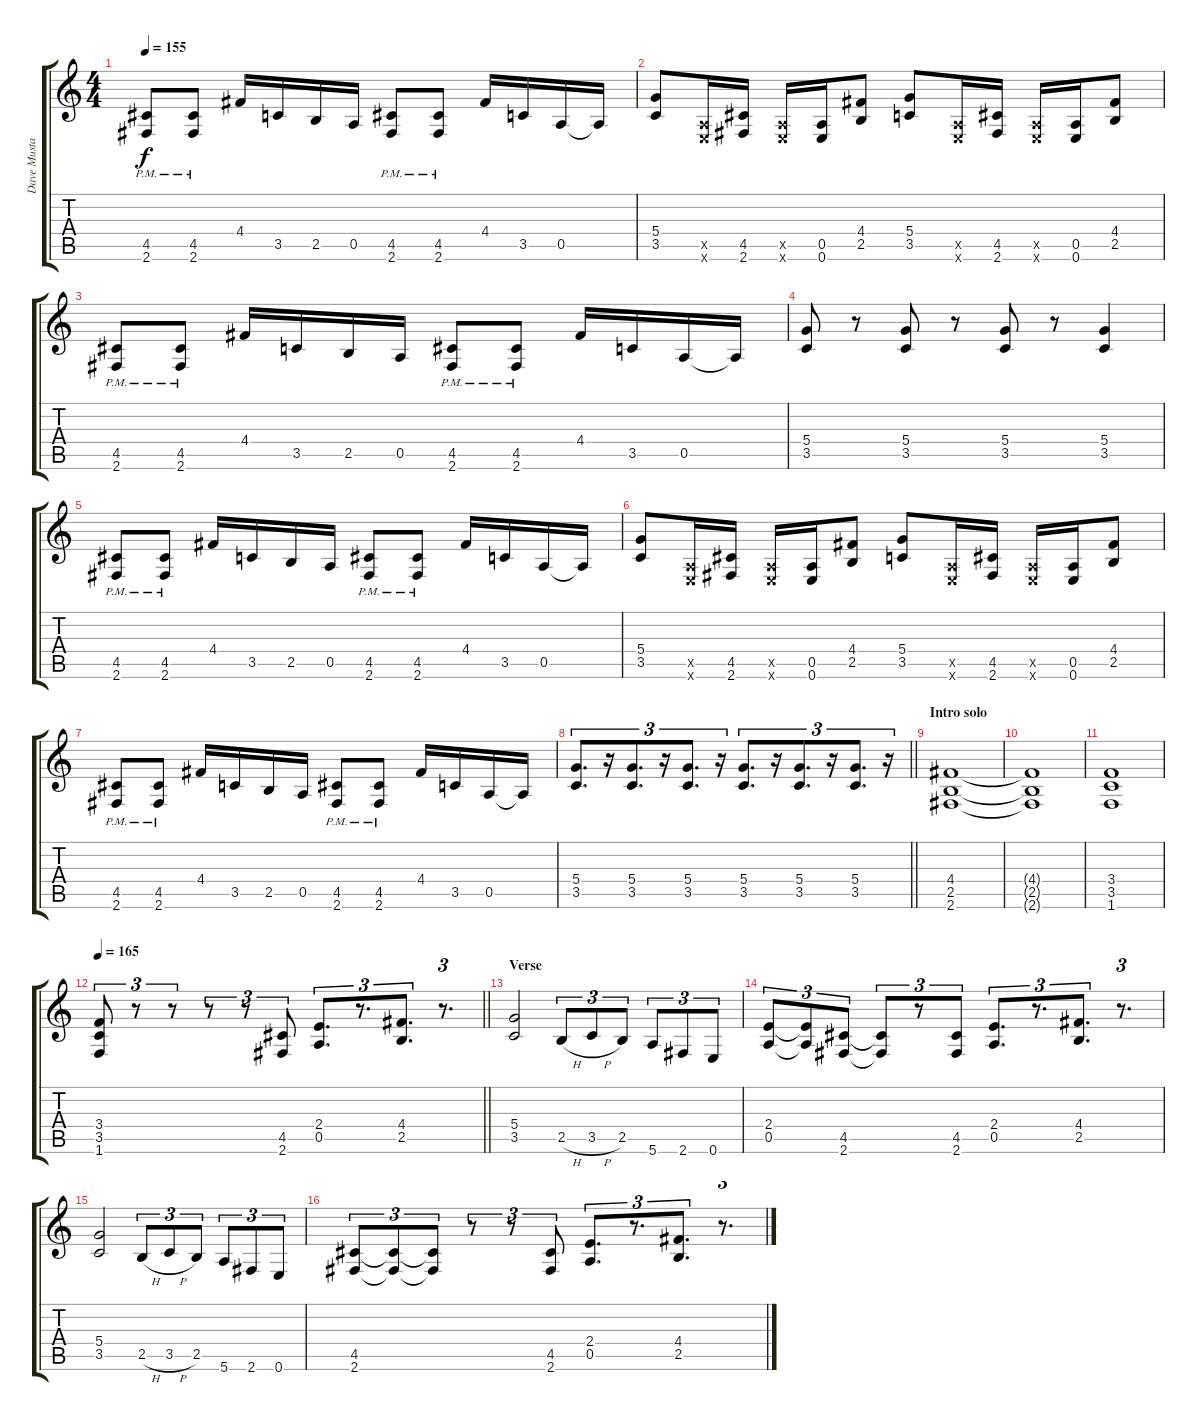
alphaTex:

\track ("Dave Mustaine" "Dave Musta") {instrument distortionguitar}
\staff {score tabs}
\tuning (E4 B3 G3 D3 A2 E2) {hide}
\ts (4 4)
\tempo 155
\clef g2
\ks c
(4.5{pm} 2.6{pm}).8{dy f} (4.5{pm} 2.6{pm}).8 4.4.16 3.5.16 2.5.16 0.5.16 (4.5{pm} 2.6{pm}).8 (4.5{pm} 2.6{pm}).8 4.4.16 3.5.16 0.5.16 0.5{t}.16 |
(5.4 3.5).8 (0.5{x} 0.6{x}).16 (4.5 2.6).16 (0.5{x} 0.6{x}).16 (0.5 0.6).16 (4.4 2.5).8 (5.4 3.5).8 (0.5{x} 0.6{x}).16 (4.5 2.6).16 (0.5{x} 0.6{x}).16 (0.5 0.6).16 (4.4 2.5).8 |
(4.5{pm} 2.6{pm}).8 (4.5{pm} 2.6{pm}).8 4.4.16 3.5.16 2.5.16 0.5.16 (4.5{pm} 2.6{pm}).8 (4.5{pm} 2.6{pm}).8 4.4.16 3.5.16 0.5.16 0.5{t}.16 |
(5.4 3.5).8 r.8 (5.4 3.5).8 r.8 (5.4 3.5).8 r.8 (5.4 3.5).4 |
(4.5{pm} 2.6{pm}).8 (4.5{pm} 2.6{pm}).8 4.4.16 3.5.16 2.5.16 0.5.16 (4.5{pm} 2.6{pm}).8 (4.5{pm} 2.6{pm}).8 4.4.16 3.5.16 0.5.16 0.5{t}.16 |
(5.4 3.5).8 (0.5{x} 0.6{x}).16 (4.5 2.6).16 (0.5{x} 0.6{x}).16 (0.5 0.6).16 (4.4 2.5).8 (5.4 3.5).8 (0.5{x} 0.6{x}).16 (4.5 2.6).16 (0.5{x} 0.6{x}).16 (0.5 0.6).16 (4.4 2.5).8 |
(4.5{pm} 2.6{pm}).8 (4.5{pm} 2.6{pm}).8 4.4.16 3.5.16 2.5.16 0.5.16 (4.5{pm} 2.6{pm}).8 (4.5{pm} 2.6{pm}).8 4.4.16 3.5.16 0.5.16 0.5{t}.16 |
\barLineRight lightlight
(5.4 3.5).8{d tu (3 2)} r.16{tu (3 2)} (5.4 3.5).8{d tu (3 2)} r.16{tu (3 2)} (5.4 3.5).8{d tu (3 2)} r.16{tu (3 2)} (5.4 3.5).8{d tu (3 2)} r.16{tu (3 2)} (5.4 3.5).8{d tu (3 2)} r.16{tu (3 2)} (5.4 3.5).8{d tu (3 2)} r.16{tu (3 2)} |
\section ("" "Intro solo")
(4.4 2.5 2.6).1 |
(4.4{t} 2.5{t} 2.6{t}).1 |
(3.4 3.5 1.6).1 |
\tempo 165
\barLineRight lightlight
(3.4 3.5 1.6).8{tu (3 2)} r.8{tu (3 2)} r.8{tu (3 2)} r.8{tu (3 2)} r.8{tu (3 2)} (4.5 2.6).8{tu (3 2)} (2.4 0.5).8{d tu (3 2)} r.8{d tu (3 2)} (4.4 2.5).8{d tu (3 2)} r.8{d tu (3 2)} |
\section ("" "Verse")
(5.4 3.5).2 2.5{h}.8{tu (3 2)} 3.5{h}.8{tu (3 2)} 2.5.8{tu (3 2)} 5.6.8{tu (3 2)} 2.6.8{tu (3 2)} 0.6.8{tu (3 2)} |
(2.4 0.5).8{tu (3 2)} (2.4{t} 0.5{t}).8{tu (3 2)} (4.5 2.6).8{tu (3 2)} (4.5{t} 2.6{t}).8{tu (3 2)} r.8{tu (3 2)} (4.5 2.6).8{tu (3 2)} (2.4 0.5).8{d tu (3 2)} r.8{d tu (3 2)} (4.4 2.5).8{d tu (3 2)} r.8{d tu (3 2)} |
(5.4 3.5).2 2.5{h}.8{tu (3 2)} 3.5{h}.8{tu (3 2)} 2.5.8{tu (3 2)} 5.6.8{tu (3 2)} 2.6.8{tu (3 2)} 0.6.8{tu (3 2)} |
(4.5 2.6).8{tu (3 2)} (4.5{t} 2.6{t}).8{tu (3 2)} (4.5{t} 2.6{t}).8{tu (3 2)} r.8{tu (3 2)} r.8{tu (3 2)} (4.5 2.6).8{tu (3 2)} (2.4 0.5).8{d tu (3 2)} r.8{d tu (3 2)} (4.4 2.5).8{d tu (3 2)} r.8{d tu (3 2)}
